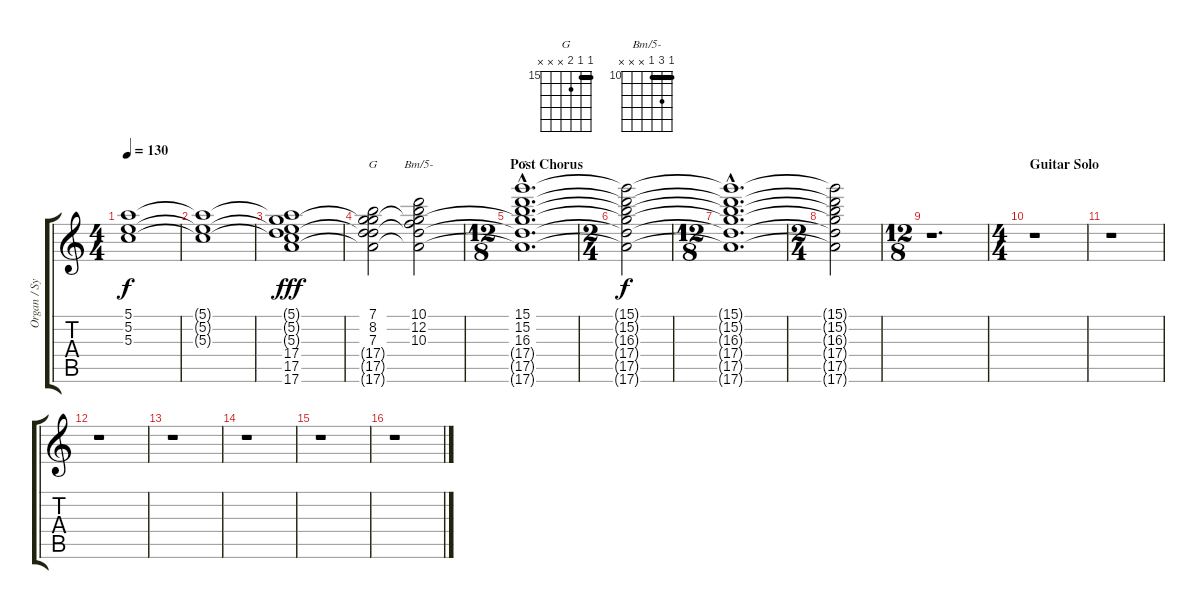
\track ("Organ / Synth" "Organ / Sy") {instrument drawbarorgan}
\staff {score tabs}
\tuning (E5 B4 G4 D4 A3 E3) {hide}
\chord ("G" 7 8 7 x x x) {firstfret 7 barre 7}
\chord ("Bm/5-" 10 12 10 x x x) {firstfret 10 barre 10}
\chord ("G" 15 15 16 x x x) {firstfret 15 barre 15}
\ts (4 4)
\tempo 130
\clef g2
\ks c
(5.1{t} 5.2{t} 5.3{t}).1{dy f} |
(5.1{t} 5.2{t} 5.3{t}).1 |
(5.1{t} 5.2{t} 5.3{t} 17.4 17.5 17.6).1{dy fff} |
(7.1 8.2 7.3 17.4{t} 17.5{t} 17.6{t}).2{ch "G" volume 14} (10.1 12.2 10.3 17.4{t} 17.5{t} 17.6{t}).2{ch "Bm/5-"} |
\ts (12 8)
\section ("" "Post Chorus")
(15.1{hac} 15.2{hac} 16.3{hac} 17.4{hac t} 17.5{hac t} 17.6{hac t}).1{d ch "G" volume 0} |
\ts (2 4)
(15.1{t} 15.2{t} 16.3{t} 17.4{t} 17.5{t} 17.6{t}).2{dy f} |
\ts (12 8)
(15.1{hac t} 15.2{hac t} 16.3{hac t} 17.4{hac t} 17.5{hac t} 17.6{hac t}).1{d} |
\ts (2 4)
(15.1{t} 15.2{t} 16.3{t} 17.4{t} 17.5{t} 17.6{t}).2 |
\ts (12 8)
r.1{d} |
\ts (4 4)
\section ("" "Guitar Solo")
r.1 |
r.1 |
r.1 |
r.1 |
r.1 |
r.1 |
r.1
